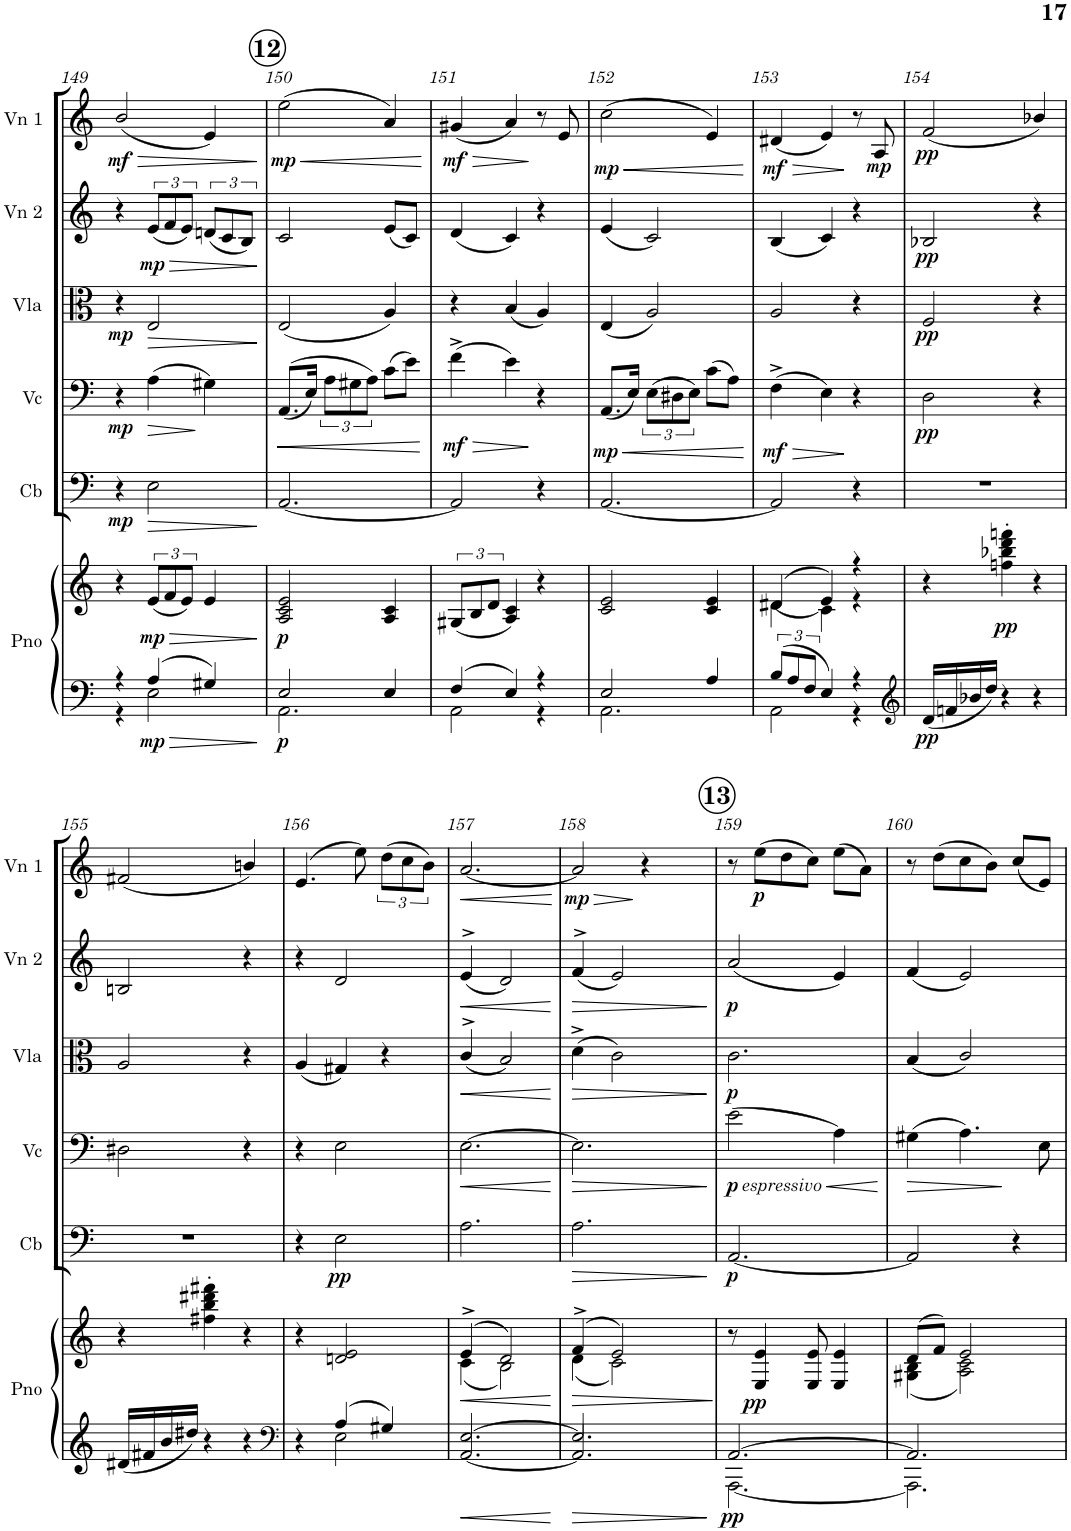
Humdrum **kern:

**kern	**kern	**dynam	**kern	**dynam	**kern	**dynam	**kern	**dynam	**kern	**dynam	**kern	**dynam
*part6	*part6	*part6	*part5	*part5	*part4	*part4	*part3	*part3	*part2	*part2	*part1	*part1
*staff7	*staff6	*staff6/7	*staff5	*staff5	*staff4	*staff4	*staff3	*staff3	*staff2	*staff2	*staff1	*staff1
*I"Piano	*	*	*I"Contrabass	*	*I"Violoncello	*	*I"Viola	*	*I"Violin 2	*	*I"Violin 1	*
*I'Pno	*	*	*I'Cb	*	*I'Vc	*	*I'Vla	*	*I'Vn 2	*	*I'Vn 1	*
!!LO:PB:g=z
*clefF4	*clefG2	*	*clefF4	*	*clefF4	*	*clefC3	*	*clefG2	*	*clefG2	*
*	*	*	*Trd7c12	*	*	*	*	*	*	*	*	*
*k[]	*k[]	*	*k[]	*	*k[]	*	*k[]	*	*k[]	*	*k[]	*
*M3/4	*M3/4	*	*M3/4	*	*M3/4	*	*M3/4	*	*M3/4	*	*M3/4	*
=149	=149	=149	=149	=149	=149	=149	=149	=149	=149	=149	=149	=149
*^	*	*	*	*	*	*	*	*	*	*	*	*
!	!	!	!	!	!LO:DY:b	!	!LO:DY:b	!	!LO:DY:b	!	!	!	!LO:HP:b
!	!	!	!	!	!	!	!	!	!	!	!	!	!LO:DY:n=1:b
4r	4r	4r	.	4r	mp	4r	mp	4r	mp	4r	.	(<2b/	> mf
!	!	!	!LO:HP:b=2	!	!	!	!	!	!	!	!	!	!
!	!	!	!LO:HP:n=1:b	!	!LO:HP:b	!	!LO:HP:b	!	!LO:HP:b	!	!LO:HP:b	!	!
!	!	!	!LO:DY:n=1:b=2	!	!	!	!	!	!	!	!	!	!
!	!	!	!LO:DY:n=2:b	!	!	!	!	!	!	!	!LO:DY:n=1:b	!	!
4A/	2E\	(12e/L	> > mp mp	2E\	>	(4A\	>	2E/	>	(12e/L	> mp	.	.
.	.	12f/	.	.	.	.	.	.	.	12f/	.	.	.
.	.	12e/J)	.	.	.	.	.	.	.	12e/J)	.	.	.
4G#X/	.	4e/	.	.	.	4G#X\)	.	.	.	(12dn/L	.	4e/)	.
.	.	.	.	.	.	.	.	.	.	12c/	.	.	.
.	.	.	.	.	.	.	.	.	.	12B/J)	.	.	.
*v	*v	*	*	*	*	*	*	*	*	*	*	*	*
.	.	]	.	.	.	.	.	]	.	]	.	]
!!LO:REH:place=s1:a:B:cj:enc=circle:fs=14:t=12
=150	=150	=150	=150	=150	=150	=150	=150	=150	=150	=150	=150	=150
*^	*	*	*	*	*	*	*	*	*	*	*	*
!	!	!	!LO:DY:b=2	!	!	!	!LO:HP:b	!	!	!	!	!	!LO:HP:b
!	!	!	!LO:DY:n=1:b	!	!	!	!	!	!	!	!	!	!LO:DY:n=1:b
2E/	2.AA\	2A/ 2c/ 2e/	p p	[2.AA/	.	((8.AA/L	<	(2E/	.	2c/	.	(2ee\	< mp
.	.	.	.	.	.	16E/Jk)	.	.	.	.	.	.	.
.	.	.	.	.	.	12A\L	.	.	.	.	.	.	.
.	.	.	.	.	.	12G#X\	.	.	.	.	.	.	.
.	.	.	.	.	.	12A\J)	.	.	.	.	.	.	.
4E/	.	4A/ 4c/	.	.	.	(8c\L	.	4A/)	.	(8e/L	.	4a/)	.
.	.	.	.	.	.	8e\J)	.	.	.	8c/J)	.	.	.
*v	*v	*	*	*	*	*	*	*	*	*	*	*	*
.	.	.	.	.	.	]	.	.	.	.	.	[
=151	=151	=151	=151	=151	=151	=151	=151	=151	=151	=151	=151	=151
*^	*	*	*	*	*	*	*	*	*	*	*	*
!	!	!	!	!	!	!	!LO:HP:b	!	!	!	!	!	!LO:HP:b
!	!	!	!	!	!	!	!LO:DY:n=1:b	!	!	!	!	!	!LO:DY:n=1:b
4F/	2AA\	(12G#X/L	.	2AA/]	.	(4f^\	> mf	4r	.	(4d/	.	(4g#X/	> mf
.	.	12B/	.	.	.	.	.	.	.	.	.	.	.
.	.	12d/J	.	.	.	.	.	.	.	.	.	.	.
4E/	.	4A/ 4c/)	.	.	.	4e\)	.	(4B/	.	4c/)	.	4a/)	.
4r	4r	4r	.	4r	.	4r	[	4A/)	.	4r	.	8r	]
.	.	.	.	.	.	.	.	.	.	.	.	8e/	.
=152	=152	=152	=152	=152	=152	=152	=152	=152	=152	=152	=152	=152	=152
!	!	!	!	!	!	!	!LO:HP:b	!	!	!	!	!	!LO:HP:b
!	!	!	!	!	!	!	!LO:DY:n=1:b	!	!	!	!	!	!LO:DY:n=1:b
2E/	2.AA\	2c/ 2e/	.	[2.AA/	.	(8.AA/L	< mp	(4E/	.	(4e/	.	(2cc\	< mp
.	.	.	.	.	.	16E/Jk)	.	.	.	.	.	.	.
.	.	.	.	.	.	(12E\L	.	2A/)	.	2c/)	.	.	.
.	.	.	.	.	.	12D#X\	.	.	.	.	.	.	.
.	.	.	.	.	.	12E\J)	.	.	.	.	.	.	.
4A/	.	4c/ 4e/	.	.	.	(8c\L	.	.	.	.	.	4e/)	.
.	.	.	.	.	.	8A\J)	.	.	.	.	.	.	.
*v	*v	*	*	*	*	*	*	*	*	*	*	*	*
.	.	.	.	.	.	]	.	.	.	.	.	[
=153	=153	=153	=153	=153	=153	=153	=153	=153	=153	=153	=153	=153
*^	*^	*	*	*	*	*	*	*	*	*	*	*
!	!	!	!	!	!	!	!	!LO:HP:b	!	!	!	!	!	!LO:HP:b
!	!	!	!	!	!	!	!	!LO:DY:n=1:b	!	!	!	!	!	!LO:DY:n=1:b
12B/L	2AA\	(4d#X/	(4d#\	.	2AA/]	.	(4F^\	> mf	2A/	.	(4B/	.	(4d#X/	> mf
12A/	.	.	.	.	.	.	.	.	.	.	.	.	.	.
12F/J	.	.	.	.	.	.	.	.	.	.	.	.	.	.
4E/	.	4e/)	4c\)	.	.	.	4E\)	.	.	.	4c/)	.	4e/)	.
4r	4r	4r	4r	.	4r	.	4r	[	4r	.	4r	.	8r	]
!	!	!	!	!	!	!	!	!	!	!	!	!	!	!LO:DY:n=2:b
.	.	.	.	.	.	.	.	.	.	.	.	.	8A/	mp
*v	*v	*	*	*	*	*	*	*	*	*	*	*	*	*
*	*v	*v	*	*	*	*	*	*	*	*	*	*	*
=154	=154	=154	=154	=154	=154	=154	=154	=154	=154	=154	=154	=154
*clefG2	*	*	*	*	*	*	*	*	*	*	*	*
!	!	!LO:DY:b=2	!	!	!	!LO:DY:b	!	!LO:DY:b	!	!LO:DY:b	!	!LO:DY:b
16d/LL	4r	pp	2.r	.	2D\	pp	2F/	pp	2B-X/	pp	(2f/	pp
16fn/	.	.	.	.	.	.	.	.	.	.	.	.
16b-X/	.	.	.	.	.	.	.	.	.	.	.	.
16dd/JJ	.	.	.	.	.	.	.	.	.	.	.	.
!	!	!LO:DY:b	!	!	!	!	!	!	!	!	!	!
4r	4ffn\' 4bb-X\' 4ddd\' 4fffn\'	pp	.	.	.	.	.	.	.	.	.	.
4r	4r	.	.	.	4r	.	4r	.	4r	.	4b-X/)	.
!!LO:LB:g=z
=155	=155	=155	=155	=155	=155	=155	=155	=155	=155	=155	=155	=155
16d#X/LL	4r	.	2.r	.	2D#X\	.	2A/	.	2Bn/	.	(2f#X/	.
16f#X/	.	.	.	.	.	.	.	.	.	.	.	.
16b/	.	.	.	.	.	.	.	.	.	.	.	.
16dd#X/JJ	.	.	.	.	.	.	.	.	.	.	.	.
4r	4ff#X\' 4bb\' 4ddd#X\' 4fff#X\'	.	.	.	.	.	.	.	.	.	.	.
4r	4r	.	.	.	4r	.	4r	.	4r	.	4bn/)	.
=156	=156	=156	=156	=156	=156	=156	=156	=156	=156	=156	=156	=156
*clefF4	*	*	*	*	*	*	*	*	*	*	*	*
*^	*	*	*	*	*	*	*	*	*	*	*	*
4r	4ryy	4r	.	4r	.	4r	.	(4A/	.	4r	.	(4.e/	.
!	!	!	!	!	!LO:DY:b	!	!	!	!	!	!	!	!
4A/	2E\	2dn/ 2e/	.	2E\	pp	2E\	.	4G#X/)	.	2d/	.	.	.
.	.	.	.	.	.	.	.	.	.	.	.	8ee\)	.
4G#X/	.	.	.	.	.	.	.	4r	.	.	.	(12dd\L	.
.	.	.	.	.	.	.	.	.	.	.	.	12cc\	.
.	.	.	.	.	.	.	.	.	.	.	.	12b\J)	.
=157	=157	=157	=157	=157	=157	=157	=157	=157	=157	=157	=157	=157	=157
!	!	!	!LO:HP:b=2	!	!	!	!	!	!	!	!	!	!
!	!	!	!LO:HP:n=1:b	!	!	!	!LO:HP:b	!	!LO:HP:b	!	!LO:HP:b	!	!LO:HP:b
*	*	*^	*	*^	*	*	*	*	*	*	*	*	*
[2.E/	[<2.AA/	(4e^/	(4c\	< <	2.A\	[2.A	.	[2.E\	<	(4c^>/	<	(4e^>/	<	[2.a/	<
.	.	2d/)	2B\)	.	.	.	.	.	.	2B/)	.	2d/)	.	.	.
*v	*v	*	*	*	*v	*v	*	*	*	*	*	*	*	*	*
*	*v	*v	*	*	*	*	*	*	*	*	*	*	*
.	.	[ ]	.	.	.	]	.	[	.	[	.	[
=158	=158	=158	=158	=158	=158	=158	=158	=158	=158	=158	=158	=158
*^	*	*	*	*	*	*	*	*	*	*	*	*
!	!	!	!LO:HP:b	!	!	!	!LO:HP:b	!	!LO:HP:b	!	!LO:HP:b	!	!LO:HP:b
*	*	*^	*	*^	*	*	*	*	*	*	*	*	*
!	!	!	!	!	!	!	!	!	!	!	!	!	!	!	!LO:DY:n=1:b
2.E/]	2.AA/]	(4f^/	(4d\	>	2.A\	2A_	.	2.E\]	>	(4d^\	>	(4f^>/	>	2a/]	> mp
.	.	2e/)	2c\)	.	.	.	.	.	.	2c\)	.	2e/)	.	.	.
.	.	.	.	.	.	8.AL_	.	.	.	.	.	.	.	4r	]
.	.	.	.	.	.	32ALL_	.	.	.	.	.	.	.	.	.
.	.	.	.	.	.	64AJJJk]	.	.	.	.	.	.	.	.	.
.	.	.	.	.	.	64ryy	.	.	.	.	.	.	.	.	.
*v	*v	*	*	*	*v	*v	*	*	*	*	*	*	*	*	*
*	*v	*v	*	*	*	*	*	*	*	*	*	*	*
.	.	] [	.	]	.	[	.	]	.	]	.	.
!!LO:REH:place=s1:a:B:cj:enc=circle:fs=14:t=13
=159	=159	=159	=159	=159	=159	=159	=159	=159	=159	=159	=159	=159
*^	*	*	*	*	*	*	*	*	*	*	*	*
!	!	!	!	!	!	!LO:TX:b:i:t=espressivo	!	!	!	!	!	!	!
!	!	!	!LO:DY:b=2	!	!LO:DY:b	!	!LO:HP:b	!	!	!	!	!	!
!	!	!	!	!	!	!	!LO:DY:n=1:b	!	!LO:DY:b	!	!LO:DY:b	!	!
[2.AA/	[2.AAA\	8r	pp	[2.AA/	p	(2e\	< p	2.c\	p	(2a/	p	8r	.
!	!	!	!LO:DY:b	!	!	!	!	!	!	!	!	!	!LO:DY:b
.	.	4E/ 4e/	pp	.	.	.	.	.	.	.	.	(8ee\L	p
.	.	.	.	.	.	.	.	.	.	.	.	8dd\	.
.	.	8E/ 8e/	.	.	.	.	.	.	.	.	.	8cc\J)	.
.	.	4E/ 4e/	.	.	.	4A\)	.	.	.	4e/)	.	(8ee\L	.
.	.	.	.	.	.	.	.	.	.	.	.	8a\J)	.
*v	*v	*	*	*	*	*	*	*	*	*	*	*	*
.	.	.	.	.	.	]	.	.	.	.	.	.
=160	=160	=160	=160	=160	=160	=160	=160	=160	=160	=160	=160	=160
*^	*^	*	*	*	*	*	*	*	*	*	*	*
2.AA/]	2.AAA\]	(8d/L	(4G#X\ 4B\	.	2AA/]	.	(4G#X\	.	(4B/	.	(4f/	.	8r	.
.	.	8f/J)	.	.	.	.	.	.	.	.	.	.	(8dd\L	.
.	.	2e/	2A\ 2c\)	.	.	.	4.A\)	.	2c/)	.	2e/)	.	8cc\	.
.	.	.	.	.	.	.	.	.	.	.	.	.	8b\J)	.
.	.	.	.	.	4r	.	.	.	.	.	.	.	(8cc/L	.
.	.	.	.	.	.	.	8E\	[	.	.	.	.	8e/J)	.
*v	*v	*	*	*	*	*	*	*	*	*	*	*	*	*
*	*v	*v	*	*	*	*	*	*	*	*	*	*	*
=	=	=	=	=	=	=	=	=	=	=	=	=
*-	*-	*-	*-	*-	*-	*-	*-	*-	*-	*-	*-	*-
